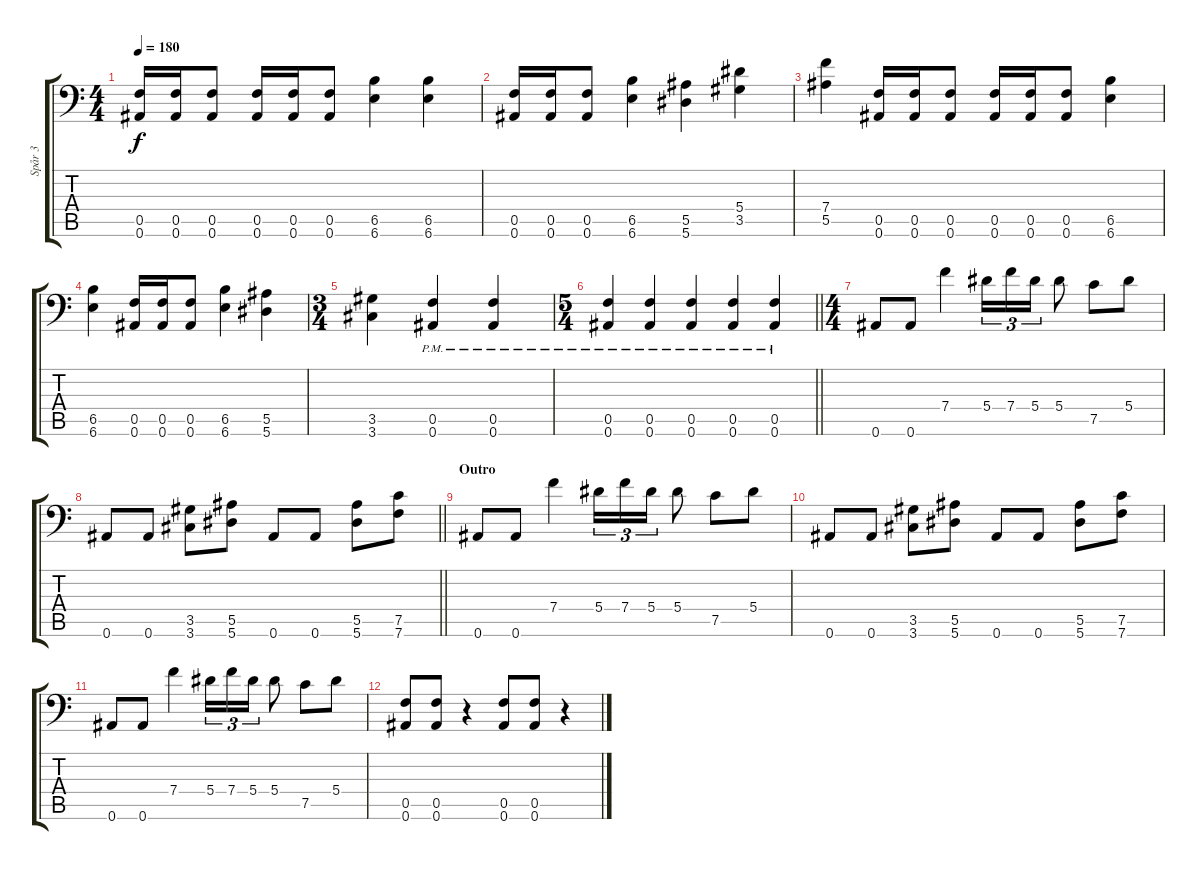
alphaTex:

\track ("Spår 3" "Spår 3") {instrument distortionguitar}
\staff {score tabs}
\tuning (C4 G3 Eb3 Bb2 F2 Bb1) {hide}
\ts (4 4)
\tempo 180
\clef f4
\ks c
(0.5 0.6).16{dy f} (0.5 0.6).16 (0.5 0.6).8 (0.5 0.6).16 (0.5 0.6).16 (0.5 0.6).8 (6.5 6.6).4 (6.5 6.6).4 |
(0.5 0.6).16 (0.5 0.6).16 (0.5 0.6).8 (6.5 6.6).4 (5.5 5.6).4 (5.4 3.5).4 |
(7.4 5.5).4 (0.5 0.6).16 (0.5 0.6).16 (0.5 0.6).8 (0.5 0.6).16 (0.5 0.6).16 (0.5 0.6).8 (6.5 6.6).4 |
(6.5 6.6).4 (0.5 0.6).16 (0.5 0.6).16 (0.5 0.6).8 (6.5 6.6).4 (5.5 5.6).4 |
\ts (3 4)
(3.5 3.6).4 (0.5{pm} 0.6{pm}).4 (0.5{pm} 0.6{pm}).4 |
\ts (5 4)
\barLineRight lightlight
(0.5{pm} 0.6{pm}).4 (0.5{pm} 0.6{pm}).4 (0.5{pm} 0.6{pm}).4 (0.5{pm} 0.6{pm}).4 (0.5{pm} 0.6{pm}).4 |
\ts (4 4)
0.6.8 0.6.8 7.4.4 5.4.16{tu (3 2)} 7.4.16{tu (3 2)} 5.4.16{tu (3 2)} 5.4.8 7.5.8 5.4.8 |
\barLineRight lightlight
0.6.8 0.6.8 (3.5 3.6).8 (5.5 5.6).8 0.6.8 0.6.8 (5.5 5.6).8 (7.5 7.6).8 |
\section ("" "Outro")
0.6.8 0.6.8 7.4.4 5.4.16{tu (3 2)} 7.4.16{tu (3 2)} 5.4.16{tu (3 2)} 5.4.8 7.5.8 5.4.8 |
0.6.8 0.6.8 (3.5 3.6).8 (5.5 5.6).8 0.6.8 0.6.8 (5.5 5.6).8 (7.5 7.6).8 |
0.6.8 0.6.8 7.4.4 5.4.16{tu (3 2)} 7.4.16{tu (3 2)} 5.4.16{tu (3 2)} 5.4.8 7.5.8 5.4.8 |
(0.5 0.6).8 (0.5 0.6).8 r.4 (0.5 0.6).8 (0.5 0.6).8 r.4
